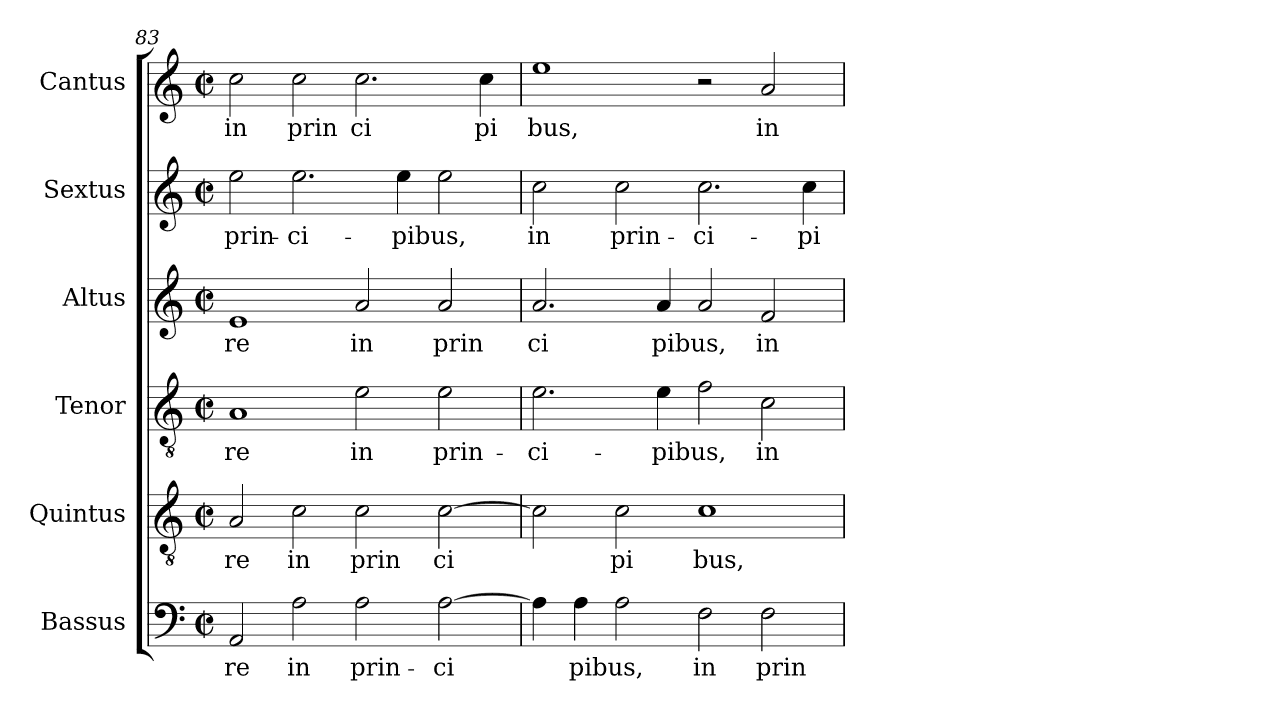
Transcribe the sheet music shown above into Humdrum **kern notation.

**kern	**text	**kern	**text	**kern	**text	**kern	**text	**kern	**text	**kern	**text
*part6	*part6	*part5	*part5	*part4	*part4	*part3	*part3	*part2	*part2	*part1	*part1
*staff6	*staff6	*staff5	*staff5	*staff4	*staff4	*staff3	*staff3	*staff2	*staff2	*staff1	*staff1
*I"Bassus	*	*I"Quintus	*	*I"Tenor	*	*I"Altus	*	*I"Sextus	*	*I"Cantus	*
!!LO:PB:g=z
*clefF4	*	*clefGv2	*	*clefGv2	*	*clefG2	*	*clefG2	*	*clefG2	*
*k[]	*	*k[]	*	*k[]	*	*k[]	*	*k[]	*	*k[]	*
*C:	*	*C:	*	*C:	*	*C:	*	*C:	*	*C:	*
*M2/2	*	*M2/2	*	*M2/2	*	*M2/2	*	*M2/2	*	*M2/2	*
*met(c|)	*	*met(c|)	*	*met(c|)	*	*met(c|)	*	*met(c|)	*	*met(c|)	*
=83	=83	=83	=83	=83	=83	=83	=83	=83	=83	=83	=83
!	!LO:LY:b:cj	!	!LO:LY:b:cj	!	!LO:LY:b:cj	!	!LO:LY:b:cj	!	!LO:LY:b:cj	!	!LO:LY:b:cj
2AA/	-re	2A/	-re	1A	re	1e	re	2ee\	prin-	2cc\	in
!	!LO:LY:b:cj	!	!LO:LY:b:cj	!	!	!	!	!	!LO:LY:b:cj	!	!LO:LY:b:cj
2A\	in	2c\	in	.	.	.	.	2.ee\	-ci-	2cc\	prin
!	!LO:LY:b:cj	!	!LO:LY:b:cj	!	!LO:LY:b:cj	!	!LO:LY:b:cj	!	!	!	!LO:LY:b:cj
2A\	prin-	2c\	prin	2e\	in	2a/	in	.	.	2.cc\	ci
!	!	!	!	!	!	!	!	!	!LO:LY:b:cj	!	!
.	.	.	.	.	.	.	.	4ee\	-pibus,	.	.
!	!LO:LY:b:cj	!	!LO:LY:b:cj	!	!LO:LY:b:cj	!	!LO:LY:b:cj	!	!LO:LY:b:cj	!	!
[>2A\	-ci-	[>2c\	ci	2e\	prin-	2a/	prin	2ee\	.	.	.
!	!	!	!	!	!	!	!	!	!	!	!LO:LY:b:cj
.	.	.	.	.	.	.	.	.	.	4cc\	pi
=84	=84	=84	=84	=84	=84	=84	=84	=84	=84	=84	=84
!	!LO:LY:b:cj	!	!LO:LY:b:cj	!	!LO:LY:b:cj	!	!LO:LY:b:cj	!	!LO:LY:b:cj	!	!LO:LY:b:cj
4A\]	--	2c\]	.	2.e\	-ci-	2.a/	ci	2cc\	in	1ee	bus,
!	!LO:LY:b:cj	!	!	!	!	!	!	!	!	!	!
4A\	-pibus,	.	.	.	.	.	.	.	.	.	.
!	!LO:LY:b:cj	!	!LO:LY:b:cj	!	!	!	!	!	!LO:LY:b:cj	!	!
2A\	.	2c\	pi	.	.	.	.	2cc\	prin-	.	.
!	!	!	!	!	!LO:LY:b:cj	!	!LO:LY:b:cj	!	!	!	!
.	.	.	.	4e\	-pibus,	4a/	pibus,	.	.	.	.
!	!LO:LY:b:cj	!	!LO:LY:b:cj	!	!LO:LY:b:cj	!	!LO:LY:b:cj	!	!LO:LY:b:cj	!	!
2F\	in	1c	bus,	2f\	.	2a/	.	2.cc\	-ci-	2r	.
!	!LO:LY:b:cj	!	!	!	!LO:LY:b:cj	!	!LO:LY:b:cj	!	!	!	!LO:LY:b:cj
2F\	prin-	.	.	2c\	in	2f/	in	.	.	2a/	in
!	!	!	!	!	!	!	!	!	!LO:LY:b:cj	!	!
.	.	.	.	.	.	.	.	4cc\	-pi-	.	.
=	=	=	=	=	=	=	=	=	=	=	=
*-	*-	*-	*-	*-	*-	*-	*-	*-	*-	*-	*-
